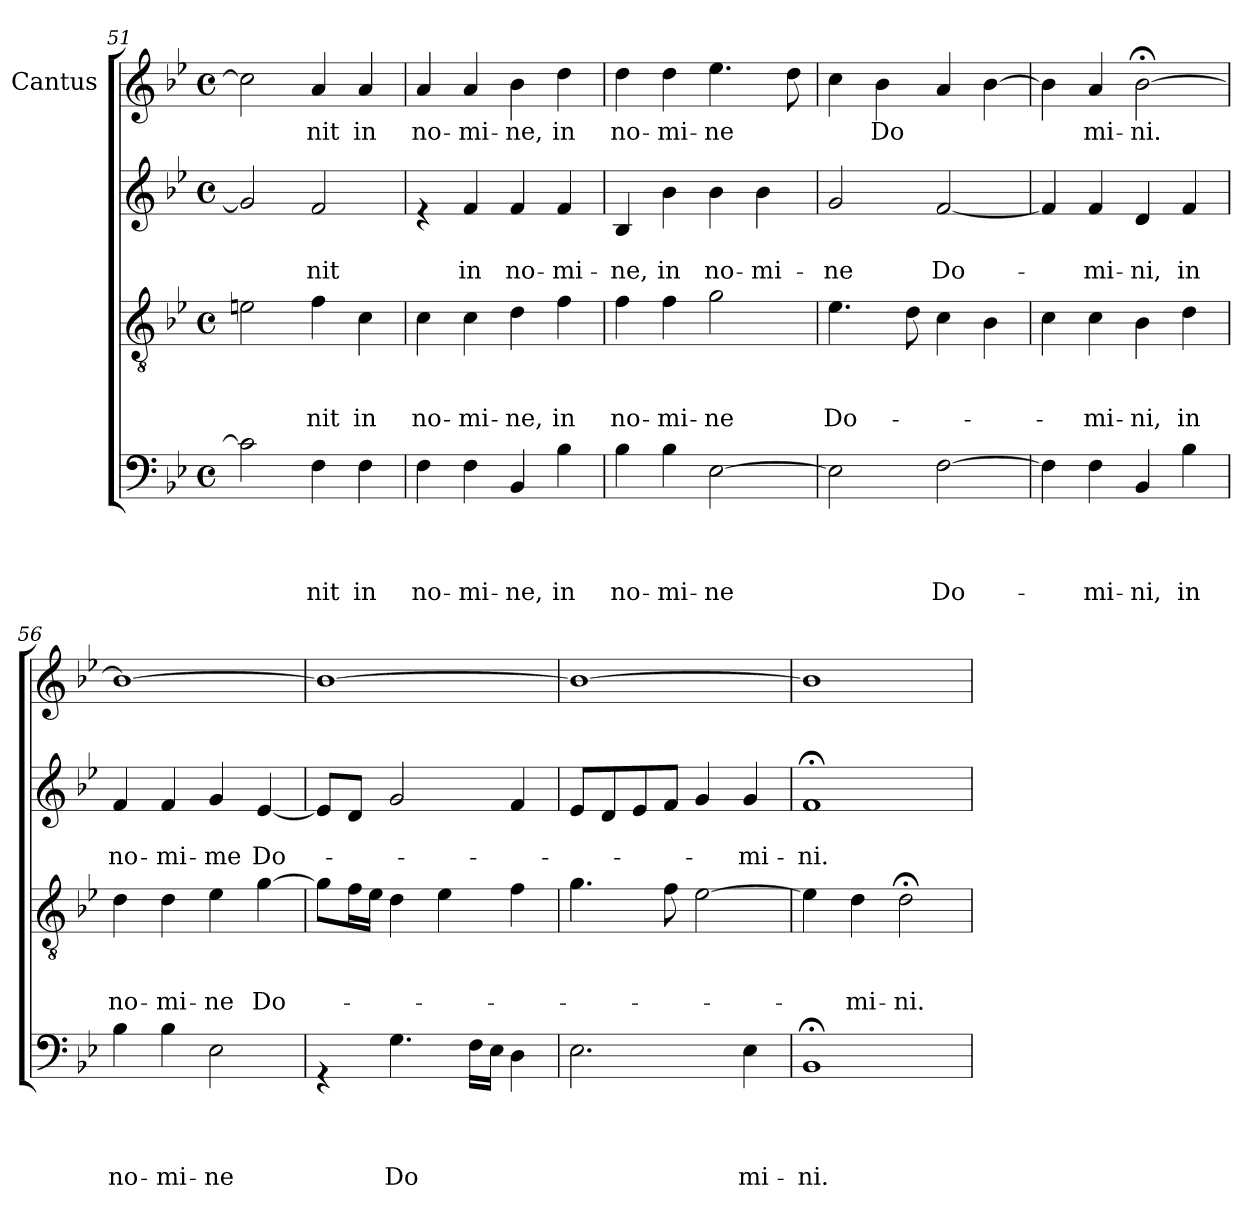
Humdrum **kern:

**kern	**text	**text	**text	**text	**kern	**text	**text	**text	**kern	**text	**text	**kern	**text
*part4	*part4	*part4	*part4	*part4	*part3	*part3	*part3	*part3	*part2	*part2	*part2	*part1	*part1
*staff4	*staff4	*staff4	*staff4	*staff4	*staff3	*staff3	*staff3	*staff3	*staff2	*staff2	*staff2	*staff1	*staff1
*	*	*	*	*	*	*	*	*	*	*	*	*I"Cantus	*
!!LO:LB:g=z
*clefF4	*	*	*	*	*clefGv2	*	*	*	*clefG2	*	*	*clefG2	*
*k[b-e-]	*	*	*	*	*k[b-e-]	*	*	*	*k[b-e-]	*	*	*k[b-e-]	*
*B-:	*	*	*	*	*B-:	*	*	*	*B-:	*	*	*B-:	*
*M4/4	*	*	*	*	*M4/4	*	*	*	*M4/4	*	*	*M4/4	*
*met(c)	*	*	*	*	*met(c)	*	*	*	*met(c)	*	*	*met(c)	*
=51	=51	=51	=51	=51	=51	=51	=51	=51	=51	=51	=51	=51	=51
2c\]	.	.	.	.	2en\	.	.	.	2g/]	.	.	2cc\]	.
!	!	!	!	!LO:LY:b	!	!	!	!LO:LY:b	!	!	!LO:LY:b	!	!LO:LY:b
4F\	.	.	.	nit	4f\	.	.	nit	2f/	.	-nit	4a/	-nit
!	!	!	!	!LO:LY:b	!	!	!	!LO:LY:b	!	!	!	!	!LO:LY:b
4F\	.	.	.	in	4c\	.	.	in	.	.	.	4a/	in
=52	=52	=52	=52	=52	=52	=52	=52	=52	=52	=52	=52	=52	=52
!	!	!	!	!LO:LY:b	!	!	!	!LO:LY:b	!	!	!	!	!LO:LY:b
4F\	.	.	.	no-	4c\	.	.	no-	4re	.	.	4a/	no-
!	!	!	!	!LO:LY:b	!	!	!	!LO:LY:b	!	!	!LO:LY:b	!	!LO:LY:b
4F\	.	.	.	-mi-	4c\	.	.	-mi-	4f/	.	in	4a/	-mi-
!	!	!	!	!LO:LY:b	!	!	!	!LO:LY:b	!	!	!LO:LY:b	!	!LO:LY:b
4BB-/	.	.	.	-ne,	4d\	.	.	-ne,	4f/	.	no-	4b-\	-ne,
!	!	!	!	!LO:LY:b	!	!	!	!LO:LY:b	!	!	!LO:LY:b	!	!LO:LY:b
4B-\	.	.	.	in	4f\	.	.	in	4f/	.	-mi-	4dd\	in
=53	=53	=53	=53	=53	=53	=53	=53	=53	=53	=53	=53	=53	=53
!	!	!	!	!LO:LY:b	!	!	!	!LO:LY:b	!	!	!LO:LY:b	!	!LO:LY:b
4B-\	.	.	.	no-	4f\	.	.	no-	4B-/	.	-ne,	4dd\	no-
!	!	!	!	!LO:LY:b	!	!	!	!LO:LY:b	!	!	!LO:LY:b	!	!LO:LY:b
4B-\	.	.	.	-mi-	4f\	.	.	-mi-	4b-\	.	in	4dd\	-mi-
!	!	!	!	!LO:LY:b	!	!	!	!LO:LY:b	!	!	!LO:LY:b	!	!LO:LY:b
[>2E-\	.	.	.	-ne	2g\	.	.	-ne	4b-\	.	no-	4.ee-\	-ne
!	!	!	!	!	!	!	!	!	!	!	!LO:LY:b	!	!
.	.	.	.	.	.	.	.	.	4b-\	.	-mi-	.	.
.	.	.	.	.	.	.	.	.	.	.	.	8dd\	.
=54	=54	=54	=54	=54	=54	=54	=54	=54	=54	=54	=54	=54	=54
!	!	!	!	!	!	!	!	!LO:LY:b	!	!	!LO:LY:b	!	!
2E-\]	.	.	.	.	4.e-\	.	.	Do-	2g/	.	-ne	4cc\	.
!	!	!	!	!	!	!	!	!	!	!	!	!	!LO:LY:b
.	.	.	.	.	.	.	.	.	.	.	.	4b-\	Do
.	.	.	.	.	8d\	.	.	.	.	.	.	.	.
!	!	!	!	!LO:LY:b	!	!	!	!	!	!	!LO:LY:b	!	!
[>2F\	.	.	.	Do-	4c\	.	.	.	[<2f/	.	Do-	4a/	.
.	.	.	.	.	4B-\	.	.	.	.	.	.	[>4b-\	.
=55	=55	=55	=55	=55	=55	=55	=55	=55	=55	=55	=55	=55	=55
4F\]	.	.	.	.	4c\	.	.	.	4f/]	.	.	4b-\]	.
!	!	!	!	!LO:LY:b	!	!	!	!LO:LY:b	!	!	!LO:LY:b	!	!LO:LY:b
4F\	.	.	.	-mi-	4c\	.	.	-mi-	4f/	.	-mi-	4a/	mi-
!	!	!	!	!LO:LY:b	!	!	!	!LO:LY:b	!	!	!LO:LY:b	!	!LO:LY:b
4BB-/	.	.	.	-ni,	4B-\	.	.	-ni,	4d/	.	-ni,	[>2b-;<\	-ni.
!	!	!	!	!LO:LY:b	!	!	!	!LO:LY:b	!	!	!LO:LY:b	!	!
4B-\	.	.	.	in	4d\	.	.	in	4f/	.	in	.	.
!!LO:LB:g=z
=56	=56	=56	=56	=56	=56	=56	=56	=56	=56	=56	=56	=56	=56
!	!	!	!	!LO:LY:b	!	!	!	!LO:LY:b	!	!	!LO:LY:b	!	!
4B-\	.	.	.	no-	4d\	.	.	no-	4f/	.	no-	1b-_	.
!	!	!	!	!LO:LY:b	!	!	!	!LO:LY:b	!	!	!LO:LY:b	!	!
4B-\	.	.	.	-mi-	4d\	.	.	-mi-	4f/	.	-mi-	.	.
!	!	!	!	!LO:LY:b	!	!	!	!LO:LY:b	!	!	!LO:LY:b	!	!
2E-\	.	.	.	-ne	4e-\	.	.	-ne	4g/	.	-me	.	.
!	!	!	!	!	!	!	!	!LO:LY:b	!	!	!LO:LY:b	!	!
.	.	.	.	.	[>4g\	.	.	Do-	[<4e-/	.	Do-	.	.
=57	=57	=57	=57	=57	=57	=57	=57	=57	=57	=57	=57	=57	=57
*	*	*	*	*	*	*	*	*	*	*	*	*MM127	*
4rGG	.	.	.	.	8g\L]	.	.	.	8e-/L]	.	.	1b-_	.
.	.	.	.	.	16f\L	.	.	.	8d/J	.	.	.	.
.	.	.	.	.	16e-\JJ	.	.	.	.	.	.	.	.
!	!	!	!	!LO:LY:b	!	!	!	!	!	!	!	!	!
4.G\	.	.	.	Do	4d\	.	.	.	2g/	.	.	.	.
.	.	.	.	.	4e-\	.	.	.	.	.	.	.	.
16F\LL	.	.	.	.	.	.	.	.	.	.	.	.	.
16E-\JJ	.	.	.	.	.	.	.	.	.	.	.	.	.
4D\	.	.	.	.	4f\	.	.	.	4f/	.	.	.	.
=58	=58	=58	=58	=58	=58	=58	=58	=58	=58	=58	=58	=58	=58
*	*	*	*	*	*	*	*	*	*	*	*	*MM115	*
2.E-\	.	.	.	.	4.g\	.	.	.	8e-/L	.	.	1b-_	.
.	.	.	.	.	.	.	.	.	8d/	.	.	.	.
.	.	.	.	.	.	.	.	.	8e-/	.	.	.	.
.	.	.	.	.	8f\	.	.	.	8f/J	.	.	.	.
.	.	.	.	.	[>2e-\	.	.	.	4g/	.	.	.	.
!	!	!	!	!LO:LY:b	!	!	!	!	!	!	!LO:LY:b	!	!
4E-\	.	.	.	mi-	.	.	.	.	4g/	.	-mi-	.	.
=59	=59	=59	=59	=59	=59	=59	=59	=59	=59	=59	=59	=59	=59
*	*	*	*	*	*	*	*	*	*	*	*	*MM102	*
!	!	!	!	!LO:LY:b	!	!	!	!	!	!	!LO:LY:b	!	!
1BB-;	.	.	.	-ni.	4e-\]	.	.	.	1f;	.	-ni.	1b-]	.
!	!	!	!	!	!	!	!	!LO:LY:b	!	!	!	!	!
.	.	.	.	.	4d\	.	.	-mi-	.	.	.	.	.
!	!	!	!	!	!	!	!	!LO:LY:b	!	!	!	!	!
.	.	.	.	.	2d;<\	.	.	-ni.	.	.	.	.	.
=	=	=	=	=	=	=	=	=	=	=	=	=	=
*-	*-	*-	*-	*-	*-	*-	*-	*-	*-	*-	*-	*-	*-
